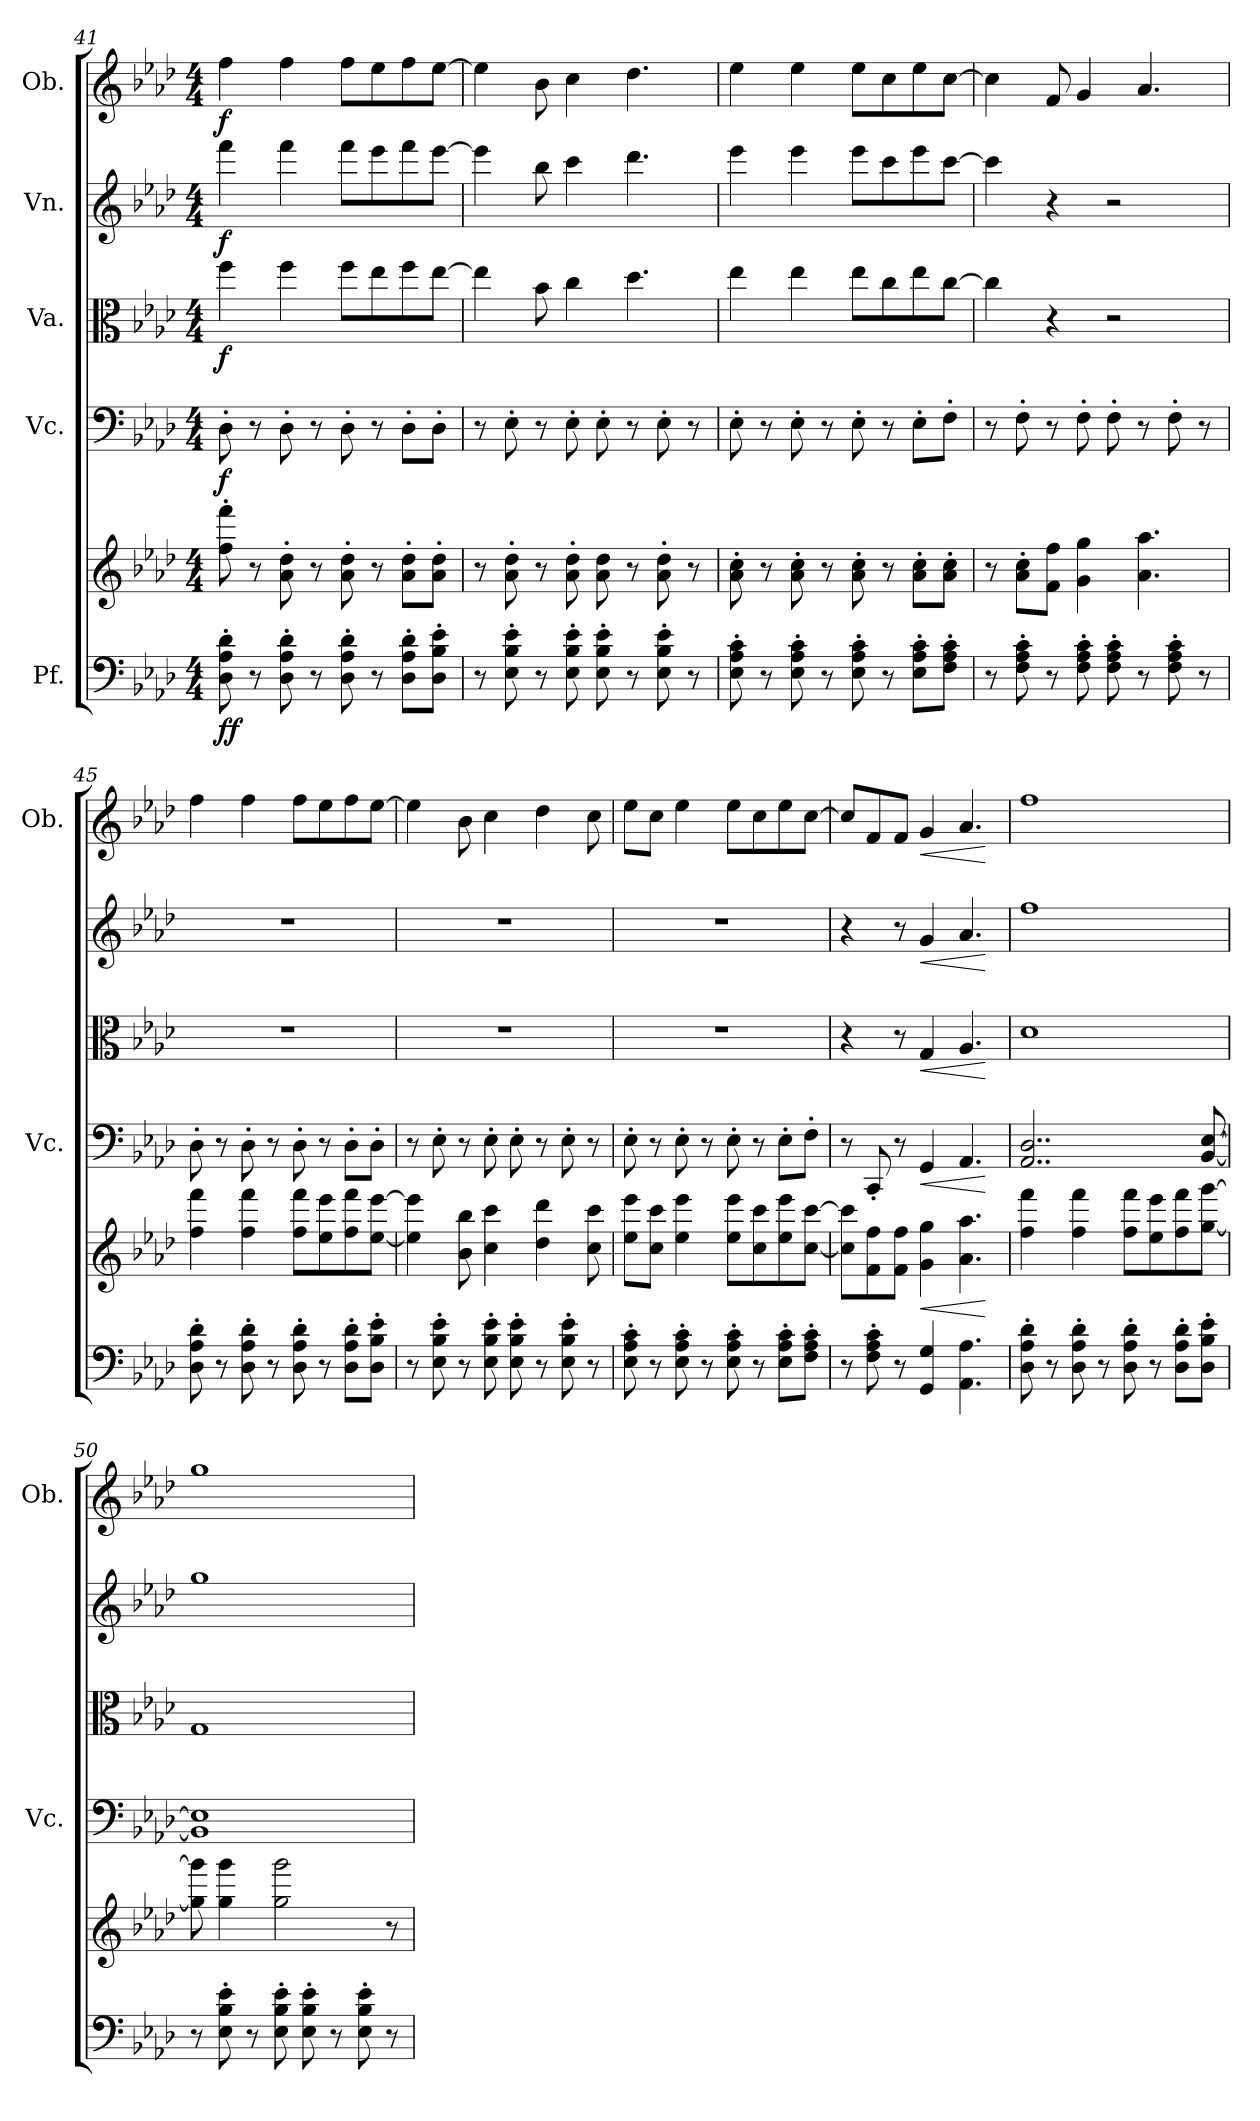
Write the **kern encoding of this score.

**kern	**kern	**dynam	**kern	**dynam	**kern	**dynam	**kern	**dynam	**kern	**dynam
*part5	*part5	*part5	*part4	*part4	*part3	*part3	*part2	*part2	*part1	*part1
*staff6	*staff5	*staff5/6	*staff4	*staff4	*staff3	*staff3	*staff2	*staff2	*staff1	*staff1
*I"Pf.	*	*	*I"Vc.	*	*I"Va.	*	*I"Vn.	*	*I"Ob.	*
*	*	*	*I'Vc.	*	*	*	*	*	*I'Ob.	*
*clefF4	*clefG2	*	*clefF4	*	*clefC3	*	*clefG2	*	*clefG2	*
*k[b-e-a-d-]	*k[b-e-a-d-]	*	*k[b-e-a-d-]	*	*k[b-e-a-d-]	*	*k[b-e-a-d-]	*	*k[b-e-a-d-]	*
*M4/4	*M4/4	*	*M4/4	*	*M4/4	*	*M4/4	*	*M4/4	*
=41	=41	=41	=41	=41	=41	=41	=41	=41	=41	=41
!	!	!LO:DY:b=2	!	!	!	!	!	!	!	!
!	!	!LO:DY:n=1:b	!	!LO:DY:b	!	!LO:DY:b	!	!LO:DY:b	!	!LO:DY:b
8D-\' 8A-\' 8d-\'	8ff\' 8fff\'	f f	8D-'\	f	4ff\	f	4fff\	f	4ff\	f
8r	8r	.	8r	.	.	.	.	.	.	.
8D-\' 8A-\' 8d-\'	8a-\' 8dd-\'	.	8D-'\	.	4ff\	.	4fff\	.	4ff\	.
8r	8r	.	8r	.	.	.	.	.	.	.
8D-\' 8A-\' 8d-\'	8a-\' 8dd-\'	.	8D-'\	.	8ff\L	.	8fff\L	.	8ff\L	.
8r	8r	.	8r	.	8ee-\	.	8eee-\	.	8ee-\	.
8D-\' 8A-\' 8d-\'L	8a-\' 8dd-\'L	.	8D-'\L	.	8ff\	.	8fff\	.	8ff\	.
8D-\' 8B-\' 8e-\'J	8a-\' 8dd-\'J	.	8D-'\J	.	[8ee-\J	.	[8eee-\J	.	[8ee-\J	.
!!LO:LB:g=z
=42	=42	=42	=42	=42	=42	=42	=42	=42	=42	=42
8r	8r	.	8r	.	4ee-\]	.	4eee-\]	.	4ee-\]	.
8E-\' 8B-\' 8e-\'	8a-\' 8dd-\'	.	8E-'\	.	.	.	.	.	.	.
8r	8r	.	8r	.	8b-\	.	8bb-\	.	8b-\	.
8E-\' 8B-\' 8e-\'	8a-\' 8dd-\'	.	8E-'\	.	4cc\	.	4ccc\	.	4cc\	.
8E-\' 8B-\' 8e-\'	8a-\ 8dd-\	.	8E-'\	.	.	.	.	.	.	.
8r	8r	.	8r	.	4.dd-\	.	4.ddd-\	.	4.dd-\	.
8E-\' 8B-\' 8e-\'	8a-\' 8dd-\'	.	8E-'\	.	.	.	.	.	.	.
8r	8r	.	8r	.	.	.	.	.	.	.
=43	=43	=43	=43	=43	=43	=43	=43	=43	=43	=43
8E-\' 8A-\' 8c\'	8a-\' 8cc\'	.	8E-'\	.	4ee-\	.	4eee-\	.	4ee-\	.
8r	8r	.	8r	.	.	.	.	.	.	.
8E-\' 8A-\' 8c\'	8a-\' 8cc\'	.	8E-'\	.	4ee-\	.	4eee-\	.	4ee-\	.
8r	8r	.	8r	.	.	.	.	.	.	.
8E-\' 8A-\' 8c\'	8a-\' 8cc\'	.	8E-'\	.	8ee-\L	.	8eee-\L	.	8ee-\L	.
8r	8r	.	8r	.	8cc\	.	8ccc\	.	8cc\	.
8E-\' 8A-\' 8c\'L	8a-\' 8cc\'L	.	8E-'\L	.	8ee-\	.	8eee-\	.	8ee-\	.
8F\' 8A-\' 8c\'J	8a-\' 8cc\'J	.	8F'\J	.	[8cc\J	.	[8ccc\J	.	[8cc\J	.
=44	=44	=44	=44	=44	=44	=44	=44	=44	=44	=44
8r	8r	.	8r	.	4cc\]	.	4ccc\]	.	4cc\]	.
8F\' 8A-\' 8c\'	8a-\' 8cc\'L	.	8F'\	.	.	.	.	.	.	.
8r	8f\ 8ff\J	.	8r	.	4r	.	4r	.	8f/	.
8F\' 8A-\' 8c\'	4g\ 4gg\	.	8F'\	.	.	.	.	.	4g/	.
8F\' 8A-\' 8c\'	.	.	8F'\	.	2r	.	2r	.	.	.
8r	4.a-\ 4.aa-\	.	8r	.	.	.	.	.	4.a-/	.
8F\' 8A-\' 8c\'	.	.	8F'\	.	.	.	.	.	.	.
8r	.	.	8r	.	.	.	.	.	.	.
=45	=45	=45	=45	=45	=45	=45	=45	=45	=45	=45
8D-\' 8A-\' 8d-\'	4ff\ 4fff\	.	8D-'\	.	1r	.	1r	.	4ff\	.
8r	.	.	8r	.	.	.	.	.	.	.
8D-\' 8A-\' 8d-\'	4ff\ 4fff\	.	8D-'\	.	.	.	.	.	4ff\	.
8r	.	.	8r	.	.	.	.	.	.	.
8D-\' 8A-\' 8d-\'	8ff\ 8fff\L	.	8D-'\	.	.	.	.	.	8ff\L	.
8r	8ee-\ 8eee-\	.	8r	.	.	.	.	.	8ee-\	.
8D-\' 8A-\' 8d-\'L	8ff\ 8fff\	.	8D-'\L	.	.	.	.	.	8ff\	.
8D-\' 8B-\' 8e-\'J	[8ee-\ [8eee-\J	.	8D-'\J	.	.	.	.	.	[8ee-\J	.
!!LO:PB:g=z
=46	=46	=46	=46	=46	=46	=46	=46	=46	=46	=46
8r	4ee-\] 4eee-\]	.	8r	.	1r	.	1r	.	4ee-\]	.
8E-\' 8B-\' 8e-\'	.	.	8E-'\	.	.	.	.	.	.	.
8r	8b-\ 8bb-\	.	8r	.	.	.	.	.	8b-\	.
8E-\' 8B-\' 8e-\'	4cc\ 4ccc\	.	8E-'\	.	.	.	.	.	4cc\	.
8E-\' 8B-\' 8e-\'	.	.	8E-'\	.	.	.	.	.	.	.
8r	4dd-\ 4ddd-\	.	8r	.	.	.	.	.	4dd-\	.
8E-\' 8B-\' 8e-\'	.	.	8E-'\	.	.	.	.	.	.	.
8r	8cc\ 8ccc\	.	8r	.	.	.	.	.	8cc\	.
=47	=47	=47	=47	=47	=47	=47	=47	=47	=47	=47
8E-\' 8A-\' 8c\'	8ee-\ 8eee-\L	.	8E-'\	.	1r	.	1r	.	8ee-\L	.
8r	8cc\ 8ccc\J	.	8r	.	.	.	.	.	8cc\J	.
8E-\' 8A-\' 8c\'	4ee-\ 4eee-\	.	8E-'\	.	.	.	.	.	4ee-\	.
8r	.	.	8r	.	.	.	.	.	.	.
8E-\' 8A-\' 8c\'	8ee-\ 8eee-\L	.	8E-'\	.	.	.	.	.	8ee-\L	.
8r	8cc\ 8ccc\	.	8r	.	.	.	.	.	8cc\	.
8E-\' 8A-\' 8c\'L	8ee-\ 8eee-\	.	8E-'\L	.	.	.	.	.	8ee-\	.
8F\' 8A-\' 8c\'J	[8cc\ [8ccc\J	.	8F'\J	.	.	.	.	.	[8cc\J	.
=48	=48	=48	=48	=48	=48	=48	=48	=48	=48	=48
8r	8cc\] 8ccc\]L	.	8r	.	4r	.	4r	.	8cc/L]	.
8F\' 8A-\' 8c\'	8f\ 8ff\	.	8CC'/	.	.	.	.	.	8f/	.
8r	8f\ 8ff\J	.	8r	.	8r	.	8r	.	8f/J	.
!	!	!LO:HP:b	!	!LO:HP:b	!	!LO:HP:b	!	!LO:HP:b	!	!LO:HP:b
4GG/ 4G/	4g\ 4gg\	<	4GG/	<	4G/	<	4g/	<	4g/	<
4.AA-\ 4.A-\	4.a-\ 4.aa-\	.	4.AA-/	.	4.A-/	.	4.a-/	.	4.a-/	.
.	.	[	.	[	.	[	.	[	.	[
=49	=49	=49	=49	=49	=49	=49	=49	=49	=49	=49
8D-\' 8A-\' 8d-\'	4ff\ 4fff\	.	2..AA-/ 2..D-/	.	1d-	.	1ff	.	1ff	.
8r	.	.	.	.	.	.	.	.	.	.
8D-\' 8A-\' 8d-\'	4ff\ 4fff\	.	.	.	.	.	.	.	.	.
8r	.	.	.	.	.	.	.	.	.	.
8D-\' 8A-\' 8d-\'	8ff\ 8fff\L	.	.	.	.	.	.	.	.	.
8r	8ee-\ 8eee-\	.	.	.	.	.	.	.	.	.
8D-\' 8A-\' 8d-\'L	8ff\ 8fff\	.	.	.	.	.	.	.	.	.
8D-\' 8B-\' 8e-\'J	[8gg\ [8ggg\J	.	[8BB-/ [8E-/	.	.	.	.	.	.	.
!!LO:LB:g=z
=50	=50	=50	=50	=50	=50	=50	=50	=50	=50	=50
8r	8gg\] 8ggg\]	.	1BB-] 1E-]	.	1G	.	1gg	.	1gg	.
8E-\' 8B-\' 8e-\'	4gg\ 4ggg\	.	.	.	.	.	.	.	.	.
8r	.	.	.	.	.	.	.	.	.	.
8E-\' 8B-\' 8e-\'	2gg\ 2ggg\	.	.	.	.	.	.	.	.	.
8E-\' 8B-\' 8e-\'	.	.	.	.	.	.	.	.	.	.
8r	.	.	.	.	.	.	.	.	.	.
8E-\' 8B-\' 8e-\'	.	.	.	.	.	.	.	.	.	.
8r	8r	.	.	.	.	.	.	.	.	.
=	=	=	=	=	=	=	=	=	=	=
*-	*-	*-	*-	*-	*-	*-	*-	*-	*-	*-
